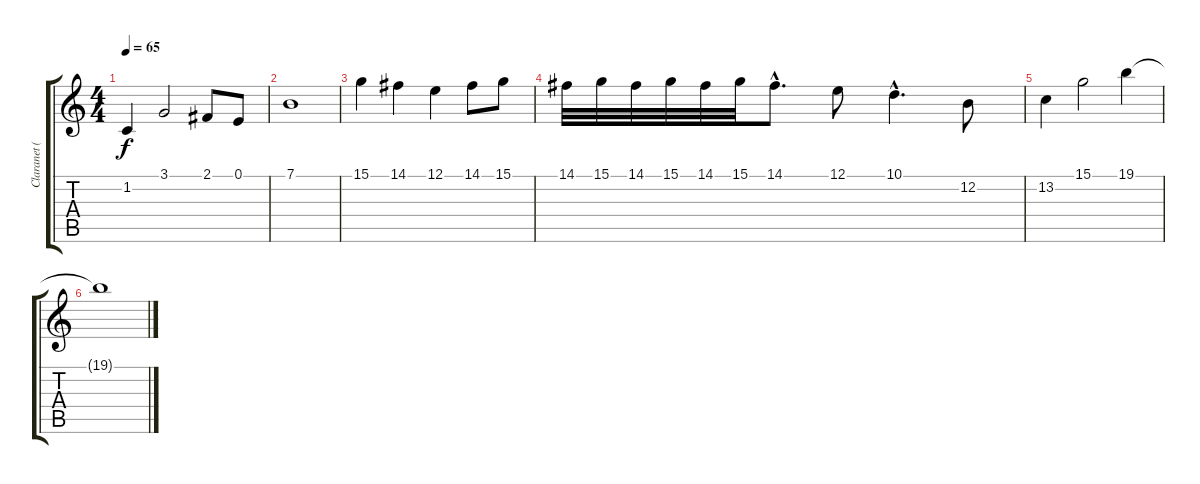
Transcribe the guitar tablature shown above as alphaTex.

\track ("Claranet (Ian McDonald)" "Claranet (") {instrument clarinet}
\staff {score tabs}
\tuning (E4 B3 G3 D3 A2 E2) {hide}
\ts (4 4)
\tempo 65
\clef g2
\ks c
1.2.4{dy f} 3.1.2 2.1.8 0.1.8 |
7.1.1 |
15.1.4 14.1.4 12.1.4 14.1.8 15.1.8 |
14.1.32 15.1.32 14.1.32 15.1.32 14.1.32 15.1.32 14.1{hac}.8{d} 12.1.8 10.1{hac}.4{d} 12.2.8 |
13.2.4 15.1.2 19.1.4 |
19.1{t}.1
